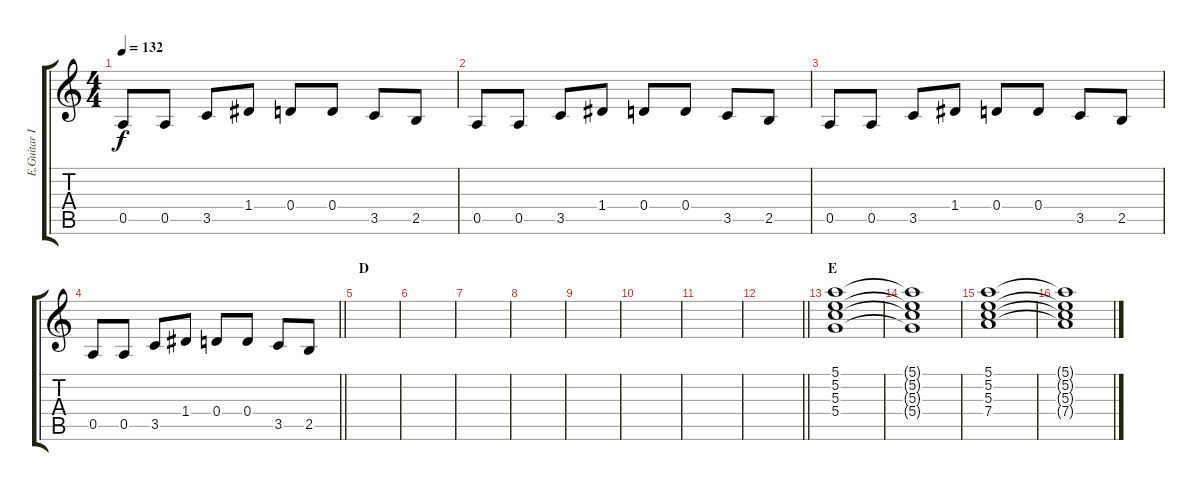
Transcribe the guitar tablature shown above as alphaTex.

\track ("E.Guitar I" "E.Guitar I") {instrument distortionguitar}
\staff {score tabs}
\tuning (E4 B3 G3 D3 A2 E2) {hide}
\ts (4 4)
\tempo 132
\clef g2
\ks c
0.5.8{dy f} 0.5.8 3.5.8 1.4.8 0.4.8 0.4.8 3.5.8 2.5.8 |
0.5.8 0.5.8 3.5.8 1.4.8 0.4.8 0.4.8 3.5.8 2.5.8 |
0.5.8 0.5.8 3.5.8 1.4.8 0.4.8 0.4.8 3.5.8 2.5.8 |
\barLineRight lightlight
0.5.8 0.5.8 3.5.8 1.4.8 0.4.8 0.4.8 3.5.8 2.5.8 |
\section ("" "D")
|
|
|
|
|
|
|
\barLineRight lightlight
|
\section ("" "E")
(5.1 5.2 5.3 5.4).1 |
(5.1{t} 5.2{t} 5.3{t} 5.4{t}).1 |
(5.1 5.2 5.3 7.4).1 |
(5.1{t} 5.2{t} 5.3{t} 7.4{t}).1
